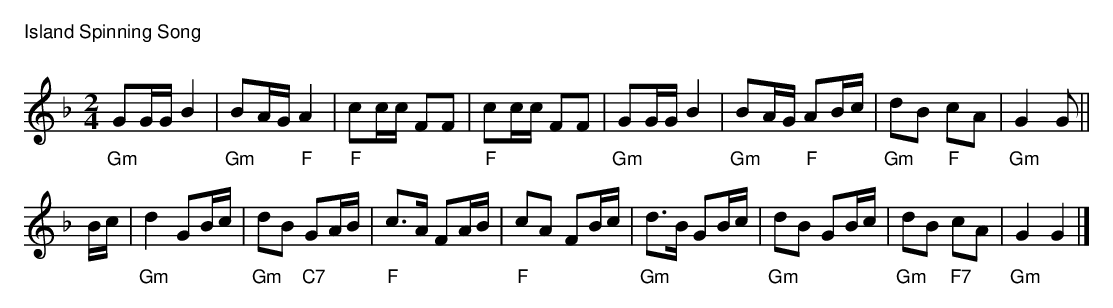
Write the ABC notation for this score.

X:1
T:Island Spinning Song
C:
M:2/4
L:1/8
K:F
V:1 gchord=down
"Gm"GG/G/ B2 | "Gm"BA/G/ "F"A2 | "F"cc/c/ FF | "F"cc/c/ FF | "Gm"GG/G/ B2 | "Gm"BA/G/ "F"AB/c/ | "Gm"dB "F"cA | "Gm"G2 G||
B/c/|"Gm"d2 GB/c/ | "Gm"dB "C7"GA/B/ | "F"c>A FA/B/ | "F"cA FB/c/ | "Gm"d>B GB/c/ | "Gm"dB GB/c/ | "Gm"dB "F7"cA | "Gm"G2G2 |]
